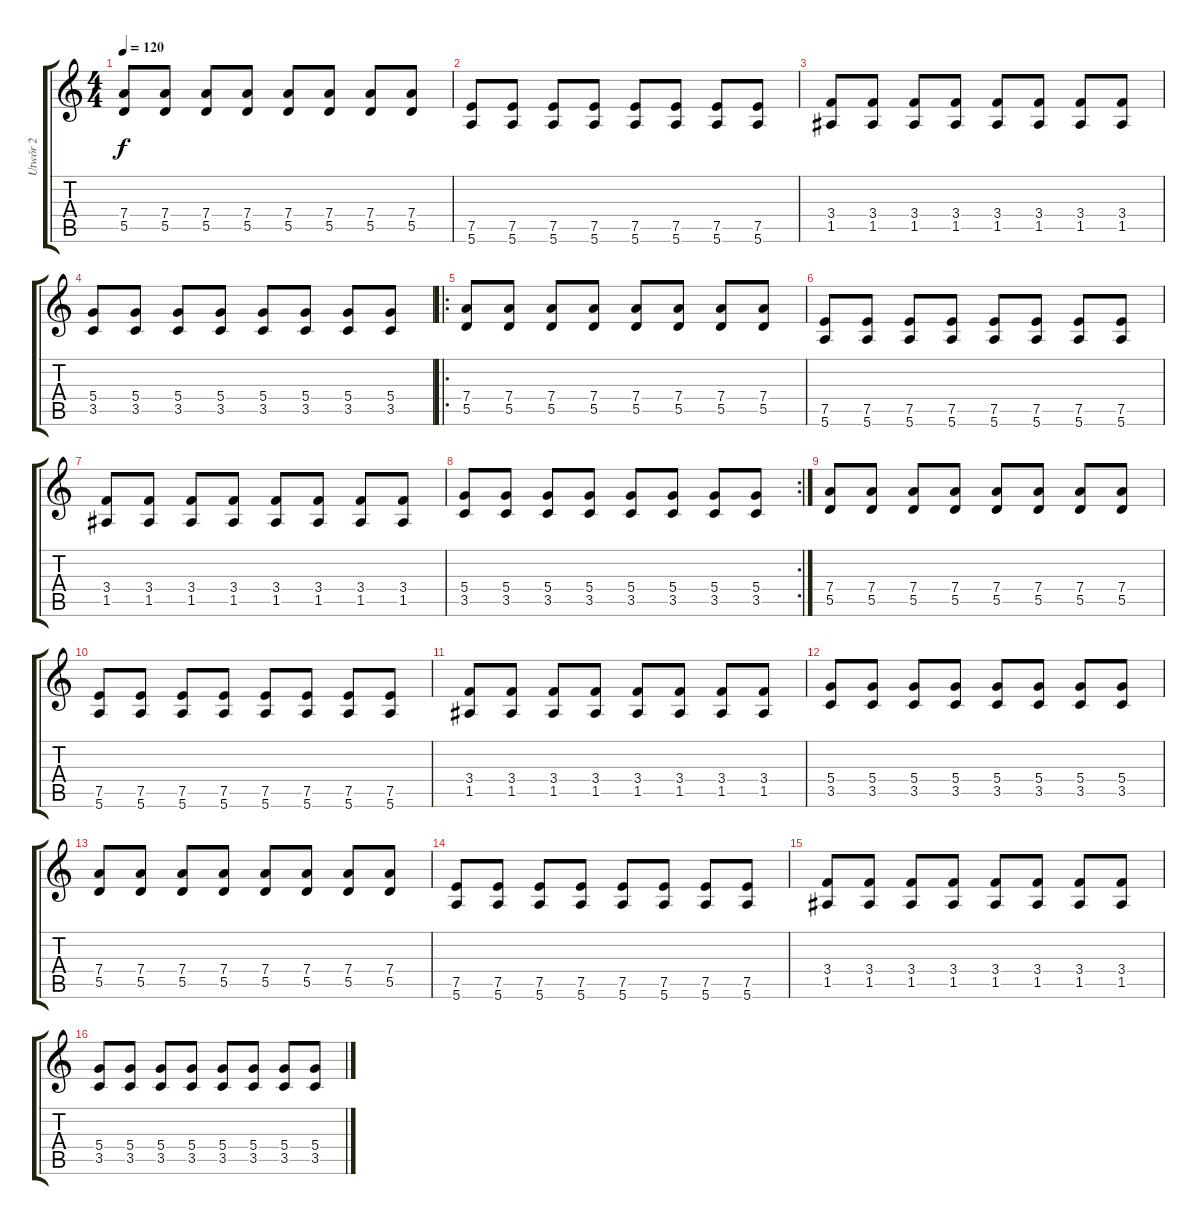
\track ("Utwór 2" "Utwór 2") {instrument distortionguitar}
\staff {score tabs}
\tuning (E4 B3 G3 D3 A2 E2) {hide}
\ts (4 4)
\tempo 120
\clef g2
\ks c
(7.4 5.5).8{dy f} (7.4 5.5).8 (7.4 5.5).8 (7.4 5.5).8 (7.4 5.5).8 (7.4 5.5).8 (7.4 5.5).8 (7.4 5.5).8 |
(7.5 5.6).8 (7.5 5.6).8 (7.5 5.6).8 (7.5 5.6).8 (7.5 5.6).8 (7.5 5.6).8 (7.5 5.6).8 (7.5 5.6).8 |
(3.4 1.5).8 (3.4 1.5).8 (3.4 1.5).8 (3.4 1.5).8 (3.4 1.5).8 (3.4 1.5).8 (3.4 1.5).8 (3.4 1.5).8 |
(5.4 3.5).8 (5.4 3.5).8 (5.4 3.5).8 (5.4 3.5).8 (5.4 3.5).8 (5.4 3.5).8 (5.4 3.5).8 (5.4 3.5).8 |
\ro
(7.4 5.5).8 (7.4 5.5).8 (7.4 5.5).8 (7.4 5.5).8 (7.4 5.5).8 (7.4 5.5).8 (7.4 5.5).8 (7.4 5.5).8 |
(7.5 5.6).8 (7.5 5.6).8 (7.5 5.6).8 (7.5 5.6).8 (7.5 5.6).8 (7.5 5.6).8 (7.5 5.6).8 (7.5 5.6).8 |
(3.4 1.5).8 (3.4 1.5).8 (3.4 1.5).8 (3.4 1.5).8 (3.4 1.5).8 (3.4 1.5).8 (3.4 1.5).8 (3.4 1.5).8 |
\rc 2
(5.4 3.5).8 (5.4 3.5).8 (5.4 3.5).8 (5.4 3.5).8 (5.4 3.5).8 (5.4 3.5).8 (5.4 3.5).8 (5.4 3.5).8 |
(7.4 5.5).8 (7.4 5.5).8 (7.4 5.5).8 (7.4 5.5).8 (7.4 5.5).8 (7.4 5.5).8 (7.4 5.5).8 (7.4 5.5).8 |
(7.5 5.6).8 (7.5 5.6).8 (7.5 5.6).8 (7.5 5.6).8 (7.5 5.6).8 (7.5 5.6).8 (7.5 5.6).8 (7.5 5.6).8 |
(3.4 1.5).8 (3.4 1.5).8 (3.4 1.5).8 (3.4 1.5).8 (3.4 1.5).8 (3.4 1.5).8 (3.4 1.5).8 (3.4 1.5).8 |
(5.4 3.5).8 (5.4 3.5).8 (5.4 3.5).8 (5.4 3.5).8 (5.4 3.5).8 (5.4 3.5).8 (5.4 3.5).8 (5.4 3.5).8 |
(7.4 5.5).8 (7.4 5.5).8 (7.4 5.5).8 (7.4 5.5).8 (7.4 5.5).8 (7.4 5.5).8 (7.4 5.5).8 (7.4 5.5).8 |
(7.5 5.6).8 (7.5 5.6).8 (7.5 5.6).8 (7.5 5.6).8 (7.5 5.6).8 (7.5 5.6).8 (7.5 5.6).8 (7.5 5.6).8 |
(3.4 1.5).8 (3.4 1.5).8 (3.4 1.5).8 (3.4 1.5).8 (3.4 1.5).8 (3.4 1.5).8 (3.4 1.5).8 (3.4 1.5).8 |
(5.4 3.5).8 (5.4 3.5).8 (5.4 3.5).8 (5.4 3.5).8 (5.4 3.5).8 (5.4 3.5).8 (5.4 3.5).8 (5.4 3.5).8
